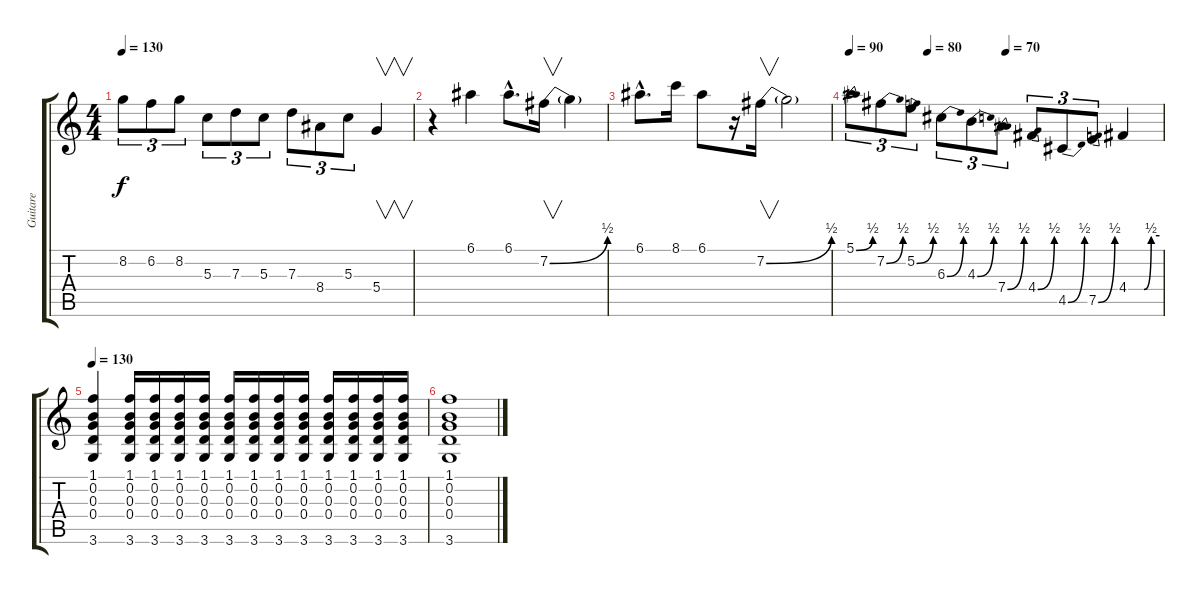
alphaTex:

\track ("Guitare" "Guitare") {instrument distortionguitar}
\staff {score tabs}
\tuning (E4 B3 G3 D3 A2 E2) {hide}
\ts (4 4)
\tempo 130
\clef g2
\ks c
8.2.8{tu (3 2) dy f} 6.2.8{tu (3 2)} 8.2.8{tu (3 2)} 5.3.8{tu (3 2)} 7.3.8{tu (3 2)} 5.3.8{tu (3 2)} 7.3.8{tu (3 2)} 8.4.8{tu (3 2)} 5.3.8{tu (3 2)} 5.4.4{v} |
r.4 6.1.4 6.1{hac}.8{d} 7.2{be (bend 0 0 60 2)}.16{v} 7.2{t}.4 |
6.1{hac}.8{d} 8.1.16 6.1.8 r.16 7.2{be (bend 0 0 60 2)}.16{v} 7.2{t}.2 |
\tempo 90
\tempo (80 0.25)
\tempo (70 0.5)
5.1{be (bend 0 0 60 2)}.8{tu (3 2)} 7.2{be (bend 0 0 60 2)}.8{tu (3 2)} 5.2{be (bend 0 0 60 2)}.8{tu (3 2)} 6.3{be (bend 0 0 60 2)}.8{tu (3 2)} 4.3{be (bend 0 0 60 2)}.8{tu (3 2)} 7.4{be (bend 0 0 60 2)}.8{tu (3 2)} 4.4{be (bend 0 0 60 2)}.8{tu (3 2)} 4.5{be (bend 0 0 60 2)}.8{tu (3 2)} 7.5{be (bend 0 0 60 2)}.8{tu (3 2)} 4.4{be (custom 0 0 30 0 44 2 60 2)}.4 |
\tempo 130
(1.1 0.2 0.3 0.4 3.6).4 (1.1 0.2 0.3 0.4 3.6).16 (1.1 0.2 0.3 0.4 3.6).16 (1.1 0.2 0.3 0.4 3.6).16 (1.1 0.2 0.3 0.4 3.6).16 (1.1 0.2 0.3 0.4 3.6).16 (1.1 0.2 0.3 0.4 3.6).16 (1.1 0.2 0.3 0.4 3.6).16 (1.1 0.2 0.3 0.4 3.6).16 (1.1 0.2 0.3 0.4 3.6).16 (1.1 0.2 0.3 0.4 3.6).16 (1.1 0.2 0.3 0.4 3.6).16 (1.1 0.2 0.3 0.4 3.6).16 |
(1.1 0.2 0.3 0.4 3.6).1{volume 5}
